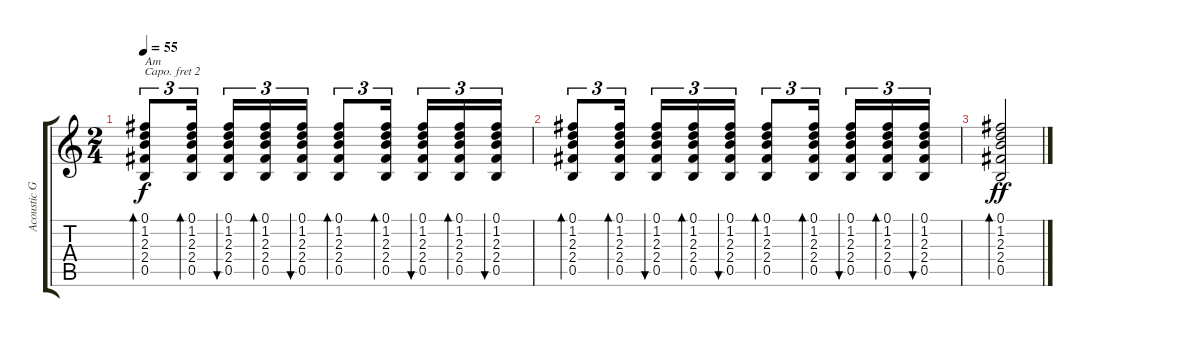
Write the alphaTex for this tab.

\track ("Acoustic Guitar" "Acoustic G") {instrument acousticguitarsteel}
\staff {score tabs}
\capo 2
\tuning (E4 B3 G3 D3 A2 E2) {hide}
\ts (2 4)
\tempo 55
\clef g2
\ks c
(0.1 1.2 2.3 2.4 0.5).8{tu (3 2) bd 30 txt "Am" dy f} (0.1 1.2 2.3 2.4 0.5).16{tu (3 2) bd 30 beam splitsecondary} (0.1 1.2 2.3 2.4 0.5).16{tu (3 2) bu 30} (0.1 1.2 2.3 2.4 0.5).16{tu (3 2) bd 30} (0.1 1.2 2.3 2.4 0.5).16{tu (3 2) bu 30} (0.1 1.2 2.3 2.4 0.5).8{tu (3 2) bd 30} (0.1 1.2 2.3 2.4 0.5).16{tu (3 2) bd 30 beam splitsecondary} (0.1 1.2 2.3 2.4 0.5).16{tu (3 2) bu 30} (0.1 1.2 2.3 2.4 0.5).16{tu (3 2) bd 30} (0.1 1.2 2.3 2.4 0.5).16{tu (3 2) bu 30} |
(0.1 1.2 2.3 2.4 0.5).8{tu (3 2) bd 30} (0.1 1.2 2.3 2.4 0.5).16{tu (3 2) bd 30 beam splitsecondary} (0.1 1.2 2.3 2.4 0.5).16{tu (3 2) bu 30} (0.1 1.2 2.3 2.4 0.5).16{tu (3 2) bd 30} (0.1 1.2 2.3 2.4 0.5).16{tu (3 2) bu 30} (0.1 1.2 2.3 2.4 0.5).8{tu (3 2) bd 30} (0.1 1.2 2.3 2.4 0.5).16{tu (3 2) bd 30 beam splitsecondary} (0.1 1.2 2.3 2.4 0.5).16{tu (3 2) bu 30} (0.1 1.2 2.3 2.4 0.5).16{tu (3 2) bd 30} (0.1 1.2 2.3 2.4 0.5).16{tu (3 2) bu 30} |
(0.1 1.2 2.3 2.4 0.5).2{bd 120 dy ff}
